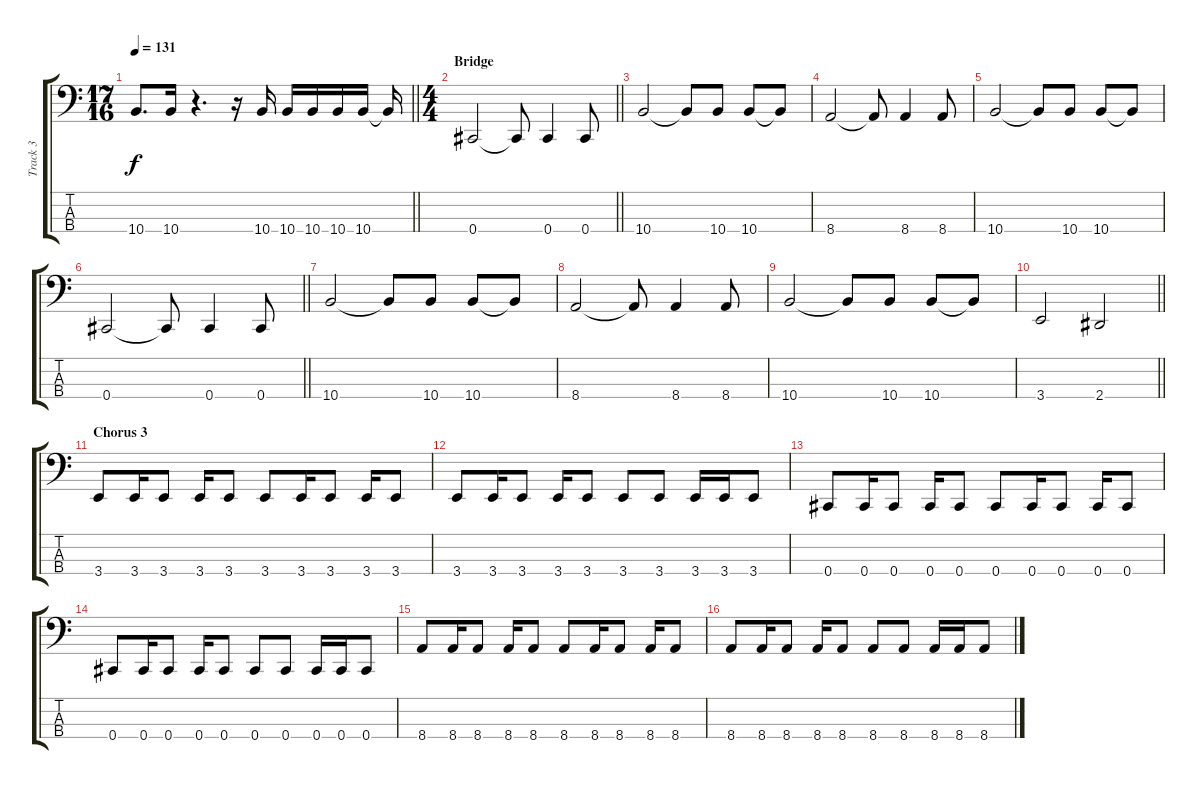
\track ("Track 3" "Track 3") {instrument electricbasspick}
\staff {score tabs}
\tuning (Gb2 Db2 Ab1 Db1) {hide}
\ts (17 16)
\tempo 131
\clef f4
\barLineRight lightlight
\ks c
10.4.8{d dy f} 10.4.16 r.4{d} r.16 10.4.16 10.4.16 10.4.16 10.4.16 10.4.16 10.4{t}.16 |
\ts (4 4)
\section ("" "Bridge")
\barLineRight lightlight
0.4.2 0.4{t}.8 0.4.4 0.4.8 |
10.4.2 10.4{t}.8 10.4.8 10.4.8 10.4{t}.8 |
8.4.2 8.4{t}.8 8.4.4 8.4.8 |
10.4.2 10.4{t}.8 10.4.8 10.4.8 10.4{t}.8 |
\barLineRight lightlight
0.4.2 0.4{t}.8 0.4.4 0.4.8 |
10.4.2 10.4{t}.8 10.4.8 10.4.8 10.4{t}.8 |
8.4.2 8.4{t}.8 8.4.4 8.4.8 |
10.4.2 10.4{t}.8 10.4.8 10.4.8 10.4{t}.8 |
\barLineRight lightlight
3.4.2 2.4.2 |
\section ("" "Chorus 3")
3.4.8 3.4.16 3.4.8 3.4.16 3.4.8 3.4.8 3.4.16 3.4.8 3.4.16 3.4.8 |
3.4.8 3.4.16 3.4.8 3.4.16 3.4.8 3.4.8 3.4.8 3.4.16 3.4.16 3.4.8 |
0.4.8 0.4.16 0.4.8 0.4.16 0.4.8 0.4.8 0.4.16 0.4.8 0.4.16 0.4.8 |
0.4.8 0.4.16 0.4.8 0.4.16 0.4.8 0.4.8 0.4.8 0.4.16 0.4.16 0.4.8 |
8.4.8 8.4.16 8.4.8 8.4.16 8.4.8 8.4.8 8.4.16 8.4.8 8.4.16 8.4.8 |
8.4.8 8.4.16 8.4.8 8.4.16 8.4.8 8.4.8 8.4.8 8.4.16 8.4.16 8.4.8
